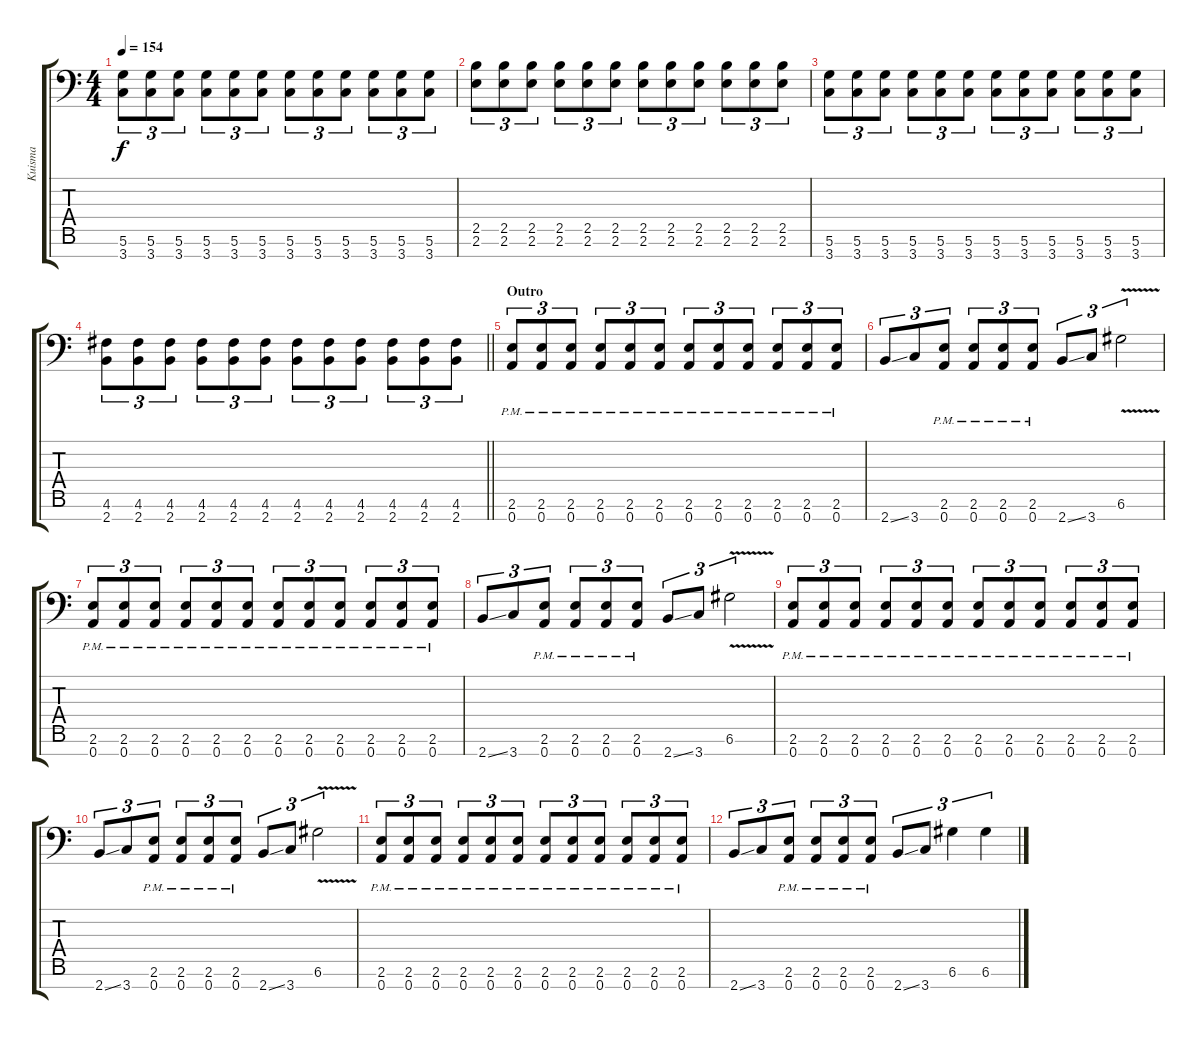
\track ("Kuisma" "Kuisma") {instrument distortionguitar}
\staff {score tabs}
\tuning (E4 B3 G3 D3 A2 D2 A1) {hide}
\ts (4 4)
\tempo 154
\clef f4
\ks c
(5.6 3.7).8{tu (3 2) dy f} (5.6 3.7).8{tu (3 2)} (5.6 3.7).8{tu (3 2)} (5.6 3.7).8{tu (3 2)} (5.6 3.7).8{tu (3 2)} (5.6 3.7).8{tu (3 2)} (5.6 3.7).8{tu (3 2)} (5.6 3.7).8{tu (3 2)} (5.6 3.7).8{tu (3 2)} (5.6 3.7).8{tu (3 2)} (5.6 3.7).8{tu (3 2)} (5.6 3.7).8{tu (3 2)} |
(2.5 2.6).8{tu (3 2)} (2.5 2.6).8{tu (3 2)} (2.5 2.6).8{tu (3 2)} (2.5 2.6).8{tu (3 2)} (2.5 2.6).8{tu (3 2)} (2.5 2.6).8{tu (3 2)} (2.5 2.6).8{tu (3 2)} (2.5 2.6).8{tu (3 2)} (2.5 2.6).8{tu (3 2)} (2.5 2.6).8{tu (3 2)} (2.5 2.6).8{tu (3 2)} (2.5 2.6).8{tu (3 2)} |
(5.6 3.7).8{tu (3 2)} (5.6 3.7).8{tu (3 2)} (5.6 3.7).8{tu (3 2)} (5.6 3.7).8{tu (3 2)} (5.6 3.7).8{tu (3 2)} (5.6 3.7).8{tu (3 2)} (5.6 3.7).8{tu (3 2)} (5.6 3.7).8{tu (3 2)} (5.6 3.7).8{tu (3 2)} (5.6 3.7).8{tu (3 2)} (5.6 3.7).8{tu (3 2)} (5.6 3.7).8{tu (3 2)} |
\barLineRight lightlight
(4.6 2.7).8{tu (3 2)} (4.6 2.7).8{tu (3 2)} (4.6 2.7).8{tu (3 2)} (4.6 2.7).8{tu (3 2)} (4.6 2.7).8{tu (3 2)} (4.6 2.7).8{tu (3 2)} (4.6 2.7).8{tu (3 2)} (4.6 2.7).8{tu (3 2)} (4.6 2.7).8{tu (3 2)} (4.6 2.7).8{tu (3 2)} (4.6 2.7).8{tu (3 2)} (4.6 2.7).8{tu (3 2)} |
\section ("" "Outro")
(2.6{pm} 0.7{pm}).8{tu (3 2)} (2.6{pm} 0.7{pm}).8{tu (3 2)} (2.6{pm} 0.7{pm}).8{tu (3 2)} (2.6{pm} 0.7{pm}).8{tu (3 2)} (2.6{pm} 0.7{pm}).8{tu (3 2)} (2.6{pm} 0.7{pm}).8{tu (3 2)} (2.6{pm} 0.7{pm}).8{tu (3 2)} (2.6{pm} 0.7{pm}).8{tu (3 2)} (2.6{pm} 0.7{pm}).8{tu (3 2)} (2.6{pm} 0.7{pm}).8{tu (3 2)} (2.6{pm} 0.7{pm}).8{tu (3 2)} (2.6{pm} 0.7{pm}).8{tu (3 2)} |
2.7{ss}.8{tu (3 2)} 3.7.8{tu (3 2)} (2.6{pm} 0.7{pm}).8{tu (3 2)} (2.6{pm} 0.7{pm}).8{tu (3 2)} (2.6{pm} 0.7{pm}).8{tu (3 2)} (2.6{pm} 0.7{pm}).8{tu (3 2)} 2.7{ss}.8{tu (3 2)} 3.7.8{tu (3 2)} 6.6{v}.2{tu (3 2)} |
(2.6{pm} 0.7{pm}).8{tu (3 2)} (2.6{pm} 0.7{pm}).8{tu (3 2)} (2.6{pm} 0.7{pm}).8{tu (3 2)} (2.6{pm} 0.7{pm}).8{tu (3 2)} (2.6{pm} 0.7{pm}).8{tu (3 2)} (2.6{pm} 0.7{pm}).8{tu (3 2)} (2.6{pm} 0.7{pm}).8{tu (3 2)} (2.6{pm} 0.7{pm}).8{tu (3 2)} (2.6{pm} 0.7{pm}).8{tu (3 2)} (2.6{pm} 0.7{pm}).8{tu (3 2)} (2.6{pm} 0.7{pm}).8{tu (3 2)} (2.6{pm} 0.7{pm}).8{tu (3 2)} |
2.7{ss}.8{tu (3 2)} 3.7.8{tu (3 2)} (2.6{pm} 0.7{pm}).8{tu (3 2)} (2.6{pm} 0.7{pm}).8{tu (3 2)} (2.6{pm} 0.7{pm}).8{tu (3 2)} (2.6{pm} 0.7{pm}).8{tu (3 2)} 2.7{ss}.8{tu (3 2)} 3.7.8{tu (3 2)} 6.6{v}.2{tu (3 2)} |
(2.6{pm} 0.7{pm}).8{tu (3 2)} (2.6{pm} 0.7{pm}).8{tu (3 2)} (2.6{pm} 0.7{pm}).8{tu (3 2)} (2.6{pm} 0.7{pm}).8{tu (3 2)} (2.6{pm} 0.7{pm}).8{tu (3 2)} (2.6{pm} 0.7{pm}).8{tu (3 2)} (2.6{pm} 0.7{pm}).8{tu (3 2)} (2.6{pm} 0.7{pm}).8{tu (3 2)} (2.6{pm} 0.7{pm}).8{tu (3 2)} (2.6{pm} 0.7{pm}).8{tu (3 2)} (2.6{pm} 0.7{pm}).8{tu (3 2)} (2.6{pm} 0.7{pm}).8{tu (3 2)} |
2.7{ss}.8{tu (3 2)} 3.7.8{tu (3 2)} (2.6{pm} 0.7{pm}).8{tu (3 2)} (2.6{pm} 0.7{pm}).8{tu (3 2)} (2.6{pm} 0.7{pm}).8{tu (3 2)} (2.6{pm} 0.7{pm}).8{tu (3 2)} 2.7{ss}.8{tu (3 2)} 3.7.8{tu (3 2)} 6.6{v}.2{tu (3 2)} |
(2.6{pm} 0.7{pm}).8{tu (3 2)} (2.6{pm} 0.7{pm}).8{tu (3 2)} (2.6{pm} 0.7{pm}).8{tu (3 2)} (2.6{pm} 0.7{pm}).8{tu (3 2)} (2.6{pm} 0.7{pm}).8{tu (3 2)} (2.6{pm} 0.7{pm}).8{tu (3 2)} (2.6{pm} 0.7{pm}).8{tu (3 2)} (2.6{pm} 0.7{pm}).8{tu (3 2)} (2.6{pm} 0.7{pm}).8{tu (3 2)} (2.6{pm} 0.7{pm}).8{tu (3 2)} (2.6{pm} 0.7{pm}).8{tu (3 2)} (2.6{pm} 0.7{pm}).8{tu (3 2)} |
2.7{ss}.8{tu (3 2)} 3.7.8{tu (3 2)} (2.6{pm} 0.7{pm}).8{tu (3 2)} (2.6{pm} 0.7{pm}).8{tu (3 2)} (2.6{pm} 0.7{pm}).8{tu (3 2)} (2.6{pm} 0.7{pm}).8{tu (3 2)} 2.7{ss}.8{tu (3 2)} 3.7.8{tu (3 2)} 6.6.4{tu (3 2)} 6.6.4{tu (3 2)}
